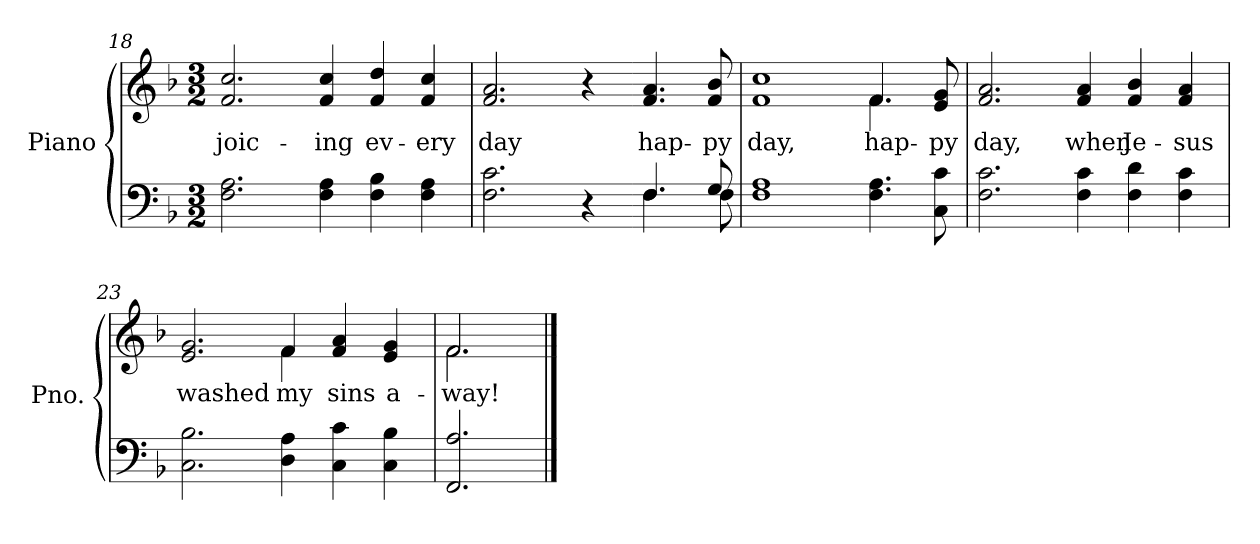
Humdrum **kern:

**kern	**kern	**text
*part2	*part1	*part1
*staff2	*staff1	*staff1
*I"Piano	*I"Piano	*
*I'Pno.	*I'Pno.	*
*clefF4	*clefG2	*
*k[b-]	*k[b-]	*
*F:	*F:	*
*M3/2	*M3/2	*
=18	=18	=18
!	!	!LO:LY:b:color=#000000
2.Fi\ 2.Ai	2.fi/ 2.cci	-joic-
!	!	!LO:LY:b:color=#000000
4Fi\ 4Ai	4fi/ 4cci	-ing
!	!	!LO:LY:b:color=#000000
4Fi\ 4B-i	4fi/ 4ddi	ev-
!	!	!LO:LY:b:color=#000000
4Fi\ 4Ai	4fi/ 4cci	-ery
=19	=19	=19
!	!	!LO:LY:b:color=#000000
2.Fi\ 2.ci	2.fi/ 2.ai	day
4r	4r	.
!!LO:LB:g=z
=20-	=20-	=20-
*^	*	*
!	!	!	!LO:LY:b:color=#000000
4.Fi/	4.Fi\	4.fi/ 4.ai	hap-
!	!	!	!LO:LY:b:color=#000000
8Gi/	8Fi\	8fi/ 8b-i	-py
*v	*v	*	*
=21	=21	=21
*^	*	*
!	!	!	!LO:LY:b:color=#000000
*v	*v	*^	*
1Fi 1Ai	1fi 1cci	1ryy	day,
!	!	!	!LO:LY:b:color=#000000
4.Fi\ 4.Ai	4.fi/	4.fi\	hap-
!	!	!	!LO:LY:b:color=#000000
8Ci\ 8ci	8ei/ 8gi	8ryy	-py
*	*v	*v	*
=22	=22	=22
*	*^	*
!	!	!	!LO:LY:b:color=#000000
*	*v	*v	*
2.Fi\ 2.ci	2.fi/ 2.ai	day,
!	!	!LO:LY:b:color=#000000
4Fi\ 4ci	4fi/ 4ai	when
!	!	!LO:LY:b:color=#000000
4Fi\ 4di	4fi/ 4b-i	Je-
!	!	!LO:LY:b:color=#000000
4Fi\ 4ci	4fi/ 4ai	-sus
=23	=23	=23
!	!	!LO:LY:b:color=#000000
*	*^	*
2.Ci\ 2.B-i	2.ei/ 2.gi	2.ryy	washed
!	!	!	!LO:LY:b:color=#000000
4Di\ 4Ai	4fi/	4fi\	my
!	!	!	!LO:LY:b:color=#000000
4Ci\ 4ci	4fi/ 4ai	2ryy	sins
!	!	!	!LO:LY:b:color=#000000
4Ci\ 4B-i	4ei/ 4gi	.	a-
=24	=24	=24	=24
!	!	!	!LO:LY:b:color=#000000
2.FFi/ 2.Ai	2.fi/	2.fi\	-way!
*	*v	*v	*
==	==	==
*-	*-	*-
